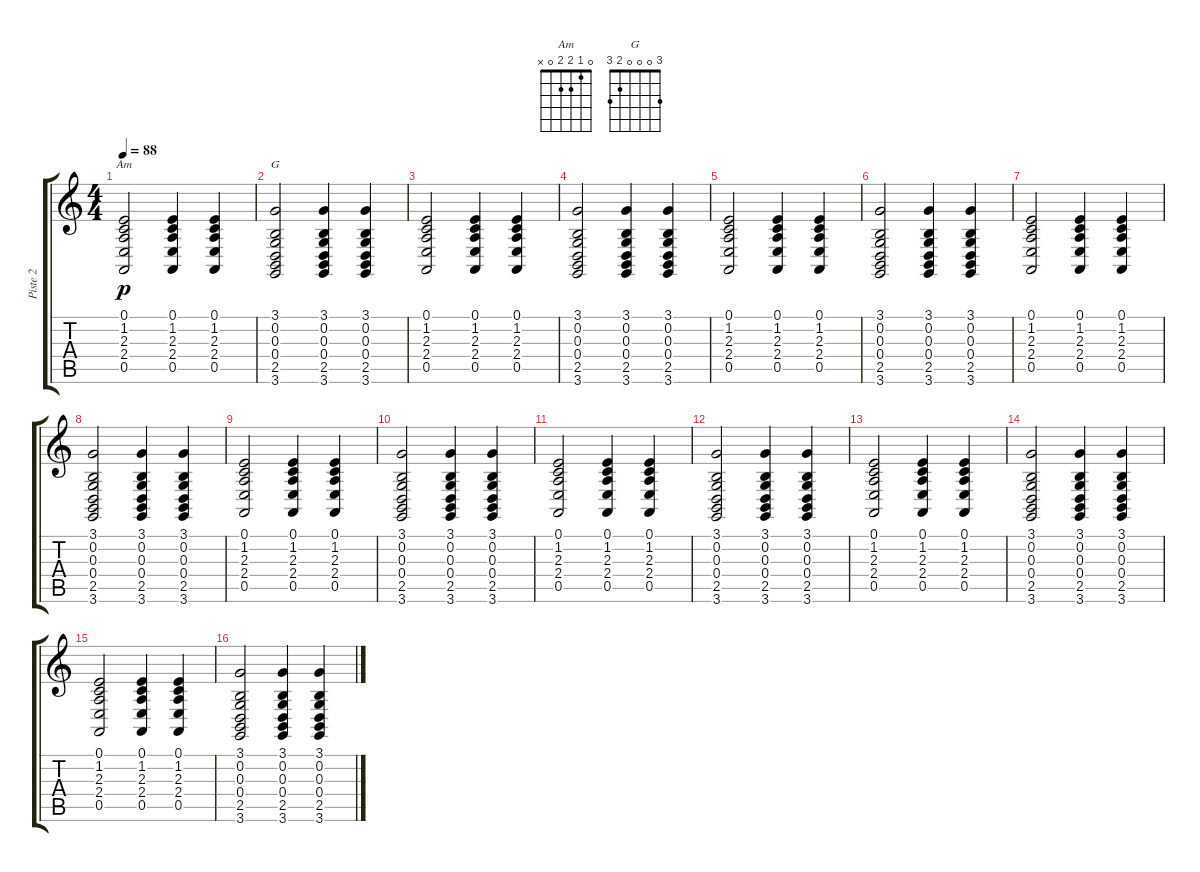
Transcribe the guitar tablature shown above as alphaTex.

\track ("Piste 2" "Piste 2") {instrument drawbarorgan}
\staff {score tabs}
\tuning (E4 B3 G3 D3 A2 E2) {hide}
\chord ("Am" 0 1 2 2 0 x)
\chord ("G" 3 0 0 0 2 3)
\ts (4 4)
\tempo 88
\clef g2
\ks c
(0.1 1.2 2.3 2.4 0.5).2{ch "Am" dy p} (0.1 1.2 2.3 2.4 0.5).4 (0.1 1.2 2.3 2.4 0.5).4 |
(3.1 0.2 0.3 0.4 2.5 3.6).2{ch "G"} (3.1 0.2 0.3 0.4 2.5 3.6).4 (3.1 0.2 0.3 0.4 2.5 3.6).4 |
(0.1 1.2 2.3 2.4 0.5).2 (0.1 1.2 2.3 2.4 0.5).4 (0.1 1.2 2.3 2.4 0.5).4 |
(3.1 0.2 0.3 0.4 2.5 3.6).2 (3.1 0.2 0.3 0.4 2.5 3.6).4 (3.1 0.2 0.3 0.4 2.5 3.6).4 |
(0.1 1.2 2.3 2.4 0.5).2 (0.1 1.2 2.3 2.4 0.5).4 (0.1 1.2 2.3 2.4 0.5).4 |
(3.1 0.2 0.3 0.4 2.5 3.6).2 (3.1 0.2 0.3 0.4 2.5 3.6).4 (3.1 0.2 0.3 0.4 2.5 3.6).4 |
(0.1 1.2 2.3 2.4 0.5).2 (0.1 1.2 2.3 2.4 0.5).4 (0.1 1.2 2.3 2.4 0.5).4 |
(3.1 0.2 0.3 0.4 2.5 3.6).2 (3.1 0.2 0.3 0.4 2.5 3.6).4 (3.1 0.2 0.3 0.4 2.5 3.6).4 |
(0.1 1.2 2.3 2.4 0.5).2 (0.1 1.2 2.3 2.4 0.5).4 (0.1 1.2 2.3 2.4 0.5).4 |
(3.1 0.2 0.3 0.4 2.5 3.6).2 (3.1 0.2 0.3 0.4 2.5 3.6).4 (3.1 0.2 0.3 0.4 2.5 3.6).4 |
(0.1 1.2 2.3 2.4 0.5).2 (0.1 1.2 2.3 2.4 0.5).4 (0.1 1.2 2.3 2.4 0.5).4 |
(3.1 0.2 0.3 0.4 2.5 3.6).2 (3.1 0.2 0.3 0.4 2.5 3.6).4 (3.1 0.2 0.3 0.4 2.5 3.6).4 |
(0.1 1.2 2.3 2.4 0.5).2 (0.1 1.2 2.3 2.4 0.5).4 (0.1 1.2 2.3 2.4 0.5).4 |
(3.1 0.2 0.3 0.4 2.5 3.6).2 (3.1 0.2 0.3 0.4 2.5 3.6).4 (3.1 0.2 0.3 0.4 2.5 3.6).4 |
(0.1 1.2 2.3 2.4 0.5).2 (0.1 1.2 2.3 2.4 0.5).4 (0.1 1.2 2.3 2.4 0.5).4 |
(3.1 0.2 0.3 0.4 2.5 3.6).2 (3.1 0.2 0.3 0.4 2.5 3.6).4 (3.1 0.2 0.3 0.4 2.5 3.6).4
